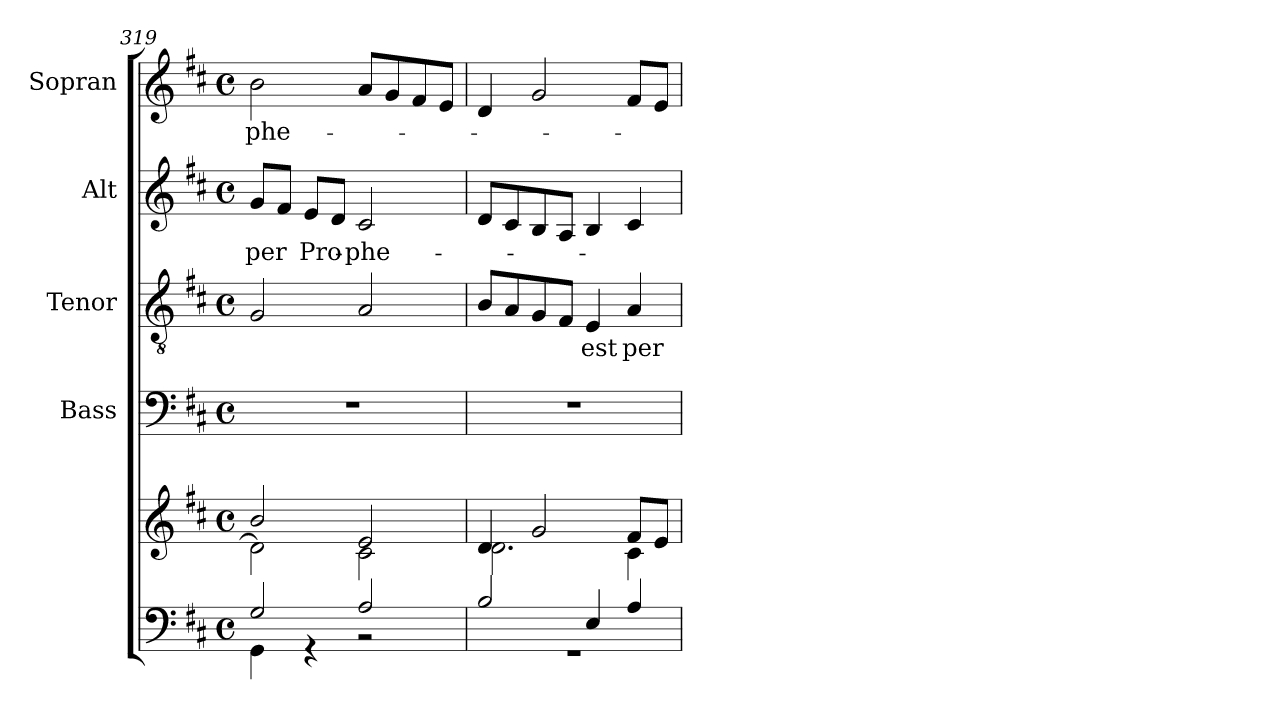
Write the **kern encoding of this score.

**kern	**kern	**kern	**kern	**text	**kern	**text	**kern	**text
*part5	*part5	*part4	*part3	*part3	*part2	*part2	*part1	*part1
*staff6	*staff5	*staff4	*staff3	*staff3	*staff2	*staff2	*staff1	*staff1
*	*	*I"Bass	*I"Tenor	*	*I"Alt	*	*I"Sopran	*
*	*	*I'B.	*I'T.	*	*I'A.	*	*I'S.	*
!!LO:PB:g=z
*clefF4	*clefG2	*clefF4	*clefGv2	*	*clefG2	*	*clefG2	*
*k[f#c#]	*k[f#c#]	*k[f#c#]	*k[f#c#]	*	*k[f#c#]	*	*k[f#c#]	*
*D:	*D:	*D:	*D:	*	*D:	*	*D:	*
*M4/4	*M4/4	*M4/4	*M4/4	*	*M4/4	*	*M4/4	*
*met(c)	*met(c)	*met(c)	*met(c)	*	*met(c)	*	*met(c)	*
=319	=319	=319	=319	=319	=319	=319	=319	=319
*^	*^	*	*	*	*	*	*	*
!	!	!	!	!	!	!	!	!LO:LY:b	!	!LO:LY:b
2G/	4GG\	2b/	2d\]	1r	2G/	.	8g/L	per	2b\	-phe-
.	.	.	.	.	.	.	8f#/J	.	.	.
!	!	!	!	!	!	!	!	!LO:LY:b	!	!
.	4rGG	.	.	.	.	.	8e/L	Pro-	.	.
.	.	.	.	.	.	.	8d/J	.	.	.
!	!	!	!	!	!	!	!	!LO:LY:b	!	!
2A/	2rBB	2e/	2c#\	.	2A/	.	2c#/	-phe-	8a/L	.
.	.	.	.	.	.	.	.	.	8g/	.
.	.	.	.	.	.	.	.	.	8f#/	.
.	.	.	.	.	.	.	.	.	8e/J	.
=320	=320	=320	=320	=320	=320	=320	=320	=320	=320	=320
2B/	1rGG	4d/	2.d\	1r	8B/L	.	8d/L	.	4d/	.
.	.	.	.	.	8A/	.	8c#/	.	.	.
.	.	2g/	.	.	8G/	.	8B/	.	2g/	.
.	.	.	.	.	8F#/J	.	8A/J	.	.	.
!	!	!	!	!	!	!LO:LY:b	!	!	!	!
4E/	.	.	.	.	4E/	-est	4B/	.	.	.
!	!	!	!	!	!	!LO:LY:b	!	!	!	!
4A/	.	8f#/L	4c#\	.	4A/	per	4c#/	.	8f#/L	.
.	.	8e/J	.	.	.	.	.	.	8e/J	.
*v	*v	*	*	*	*	*	*	*	*	*
*	*v	*v	*	*	*	*	*	*	*
=	=	=	=	=	=	=	=	=
*-	*-	*-	*-	*-	*-	*-	*-	*-
